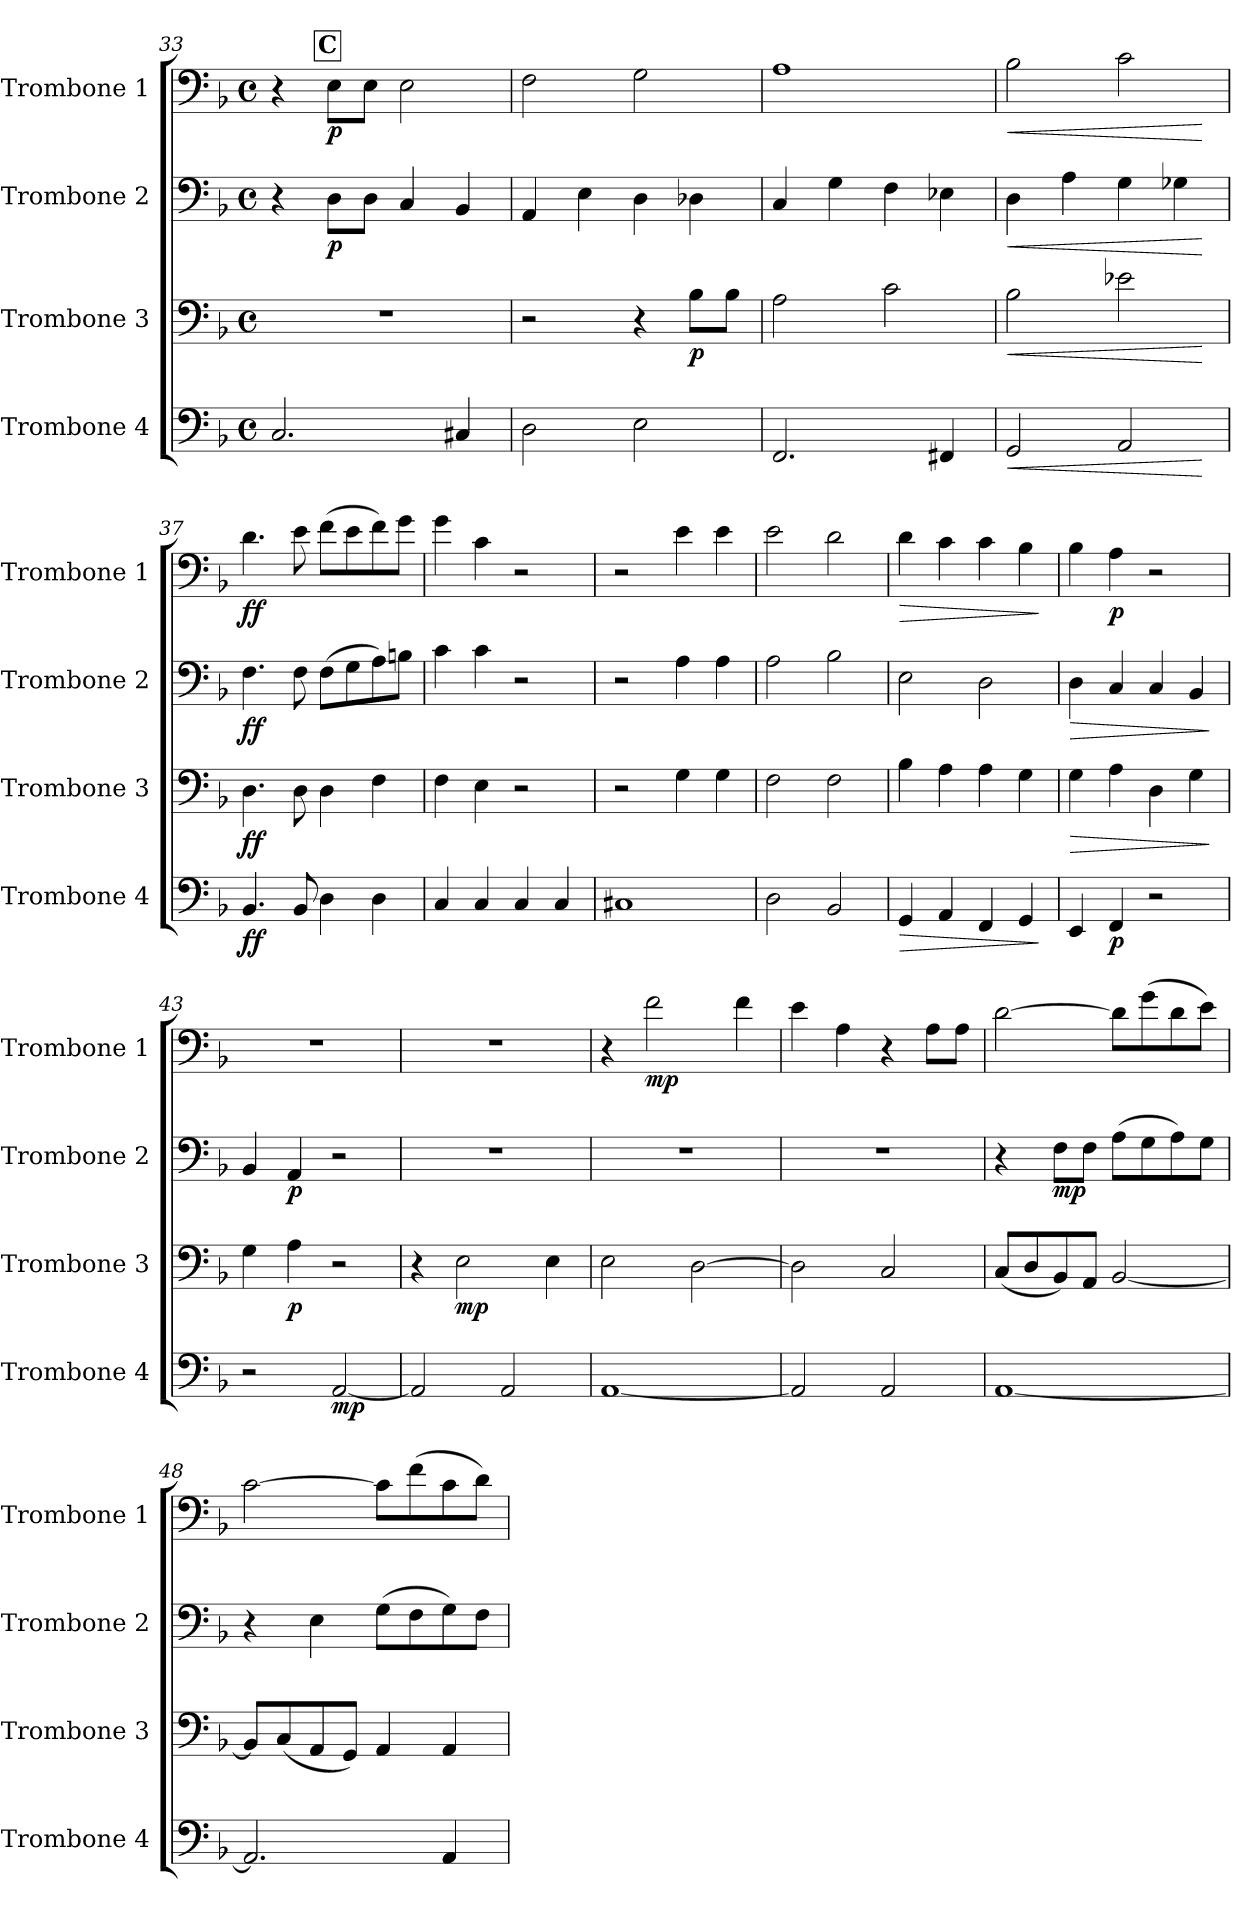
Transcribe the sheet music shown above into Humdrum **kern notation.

**kern	**dynam	**kern	**dynam	**kern	**dynam	**kern	**dynam
*part4	*part4	*part3	*part3	*part2	*part2	*part1	*part1
*staff4	*staff4	*staff3	*staff3	*staff2	*staff2	*staff1	*staff1
*I"Trombone 4	*	*I"Trombone 3	*	*I"Trombone 2	*	*I"Trombone 1	*
*I'Trombone 4	*	*I'Trombone 3	*	*I'Trombone 2	*	*I'Trombone 1	*
*clefF4	*	*clefF4	*	*clefF4	*	*clefF4	*
*k[b-]	*	*k[b-]	*	*k[b-]	*	*k[b-]	*
*M4/4	*	*M4/4	*	*M4/4	*	*M4/4	*
*met(c)	*	*met(c)	*	*met(c)	*	*met(c)	*
!!LO:REH:place=s1:a:B:fs=14:t=C:qo=1
=33	=33	=33	=33	=33	=33	=33	=33
2.C/	.	1r	.	4r	.	4r	.
!	!	!	!	!	!LO:DY:b	!	!LO:DY:b
.	.	.	.	8D\L	p	8E\L	p
.	.	.	.	8D\J	.	8E\J	.
.	.	.	.	4C/	.	2E\	.
4C#X/	.	.	.	4BB-/	.	.	.
=34	=34	=34	=34	=34	=34	=34	=34
2D\	.	2r	.	4AA/	.	2F\	.
.	.	.	.	4E\	.	.	.
2E\	.	4r	.	4D\	.	2G\	.
!	!	!	!LO:DY:b	!	!	!	!
.	.	8B-\L	p	4D-X\	.	.	.
.	.	8B-\J	.	.	.	.	.
=35	=35	=35	=35	=35	=35	=35	=35
2.FF/	.	2A\	.	4C/	.	1A	.
.	.	.	.	4G\	.	.	.
.	.	2c\	.	4F\	.	.	.
4FF#X/	.	.	.	4E-X\	.	.	.
=36	=36	=36	=36	=36	=36	=36	=36
!	!LO:HP:b	!	!LO:HP:b	!	!LO:HP:b	!	!LO:HP:b
2GG/	<	2B-\	<	4D\	<	2B-\	<
.	.	.	.	4A\	.	.	.
2AA/	.	2e-X\	.	4G\	.	2c\	.
.	.	.	.	4G-X\	.	.	.
.	[	.	[	.	[	.	[
!!LO:LB:g=z
=37	=37	=37	=37	=37	=37	=37	=37
!	!LO:DY:b	!	!LO:DY:b	!	!LO:DY:b	!	!LO:DY:b
4.BB-/	ff	4.D\	ff	4.F\	ff	4.d\	ff
8BB-/	.	8D\	.	8F\	.	8e\	.
4D\	.	4D\	.	(8F\L	.	(8f\L	.
.	.	.	.	8G\	.	8e\	.
4D\	.	4F\	.	8A\)	.	8f\)	.
.	.	.	.	8Bn\J	.	8g\J	.
=38	=38	=38	=38	=38	=38	=38	=38
4C/	.	4F\	.	4c\	.	4g\	.
4C/	.	4E\	.	4c\	.	4c\	.
4C/	.	2r	.	2r	.	2r	.
4C/	.	.	.	.	.	.	.
=39	=39	=39	=39	=39	=39	=39	=39
1C#X	.	2r	.	2r	.	2r	.
.	.	4G\	.	4A\	.	4e\	.
.	.	4G\	.	4A\	.	4e\	.
=40	=40	=40	=40	=40	=40	=40	=40
2D\	.	2F\	.	2A\	.	2e\	.
2BB-/	.	2F\	.	2B-\	.	2d\	.
=41	=41	=41	=41	=41	=41	=41	=41
!	!LO:HP:b	!	!	!	!	!	!LO:HP:b
4GG/	>	4B-\	.	2E\	.	4d\	>
4AA/	.	4A\	.	.	.	4c\	.
4FF/	.	4A\	.	2D\	.	4c\	.
4GG/	.	4G\	.	.	.	4B-\	.
.	]	.	.	.	.	.	]
=42	=42	=42	=42	=42	=42	=42	=42
!	!	!	!LO:HP:b	!	!LO:HP:b	!	!
4EE/	.	4G\	>	4D\	>	4B-\	.
!	!LO:DY:b	!	!	!	!	!	!LO:DY:b
4FF/	p	4A\	.	4C/	.	4A\	p
2r	.	4D\	.	4C/	.	2r	.
.	.	4G\	.	4BB-/	.	.	.
.	.	.	]	.	]	.	.
=43	=43	=43	=43	=43	=43	=43	=43
2r	.	4G\	.	4BB-/	.	1r	.
!	!	!	!LO:DY:b	!	!LO:DY:b	!	!
.	.	4A\	p	4AA/	p	.	.
!	!LO:DY:b	!	!	!	!	!	!
[2AA/	mp	2r	.	2r	.	.	.
!!LO:LB:g=z
=44	=44	=44	=44	=44	=44	=44	=44
2AA/]	.	4r	.	1r	.	1r	.
!	!	!	!LO:DY:b	!	!	!	!
.	.	2E\	mp	.	.	.	.
2AA/	.	.	.	.	.	.	.
.	.	4E\	.	.	.	.	.
=45	=45	=45	=45	=45	=45	=45	=45
[1AA	.	2E\	.	1r	.	4r	.
!	!	!	!	!	!	!	!LO:DY:b
.	.	.	.	.	.	2f\	mp
.	.	[2D\	.	.	.	.	.
.	.	.	.	.	.	4f\	.
=46	=46	=46	=46	=46	=46	=46	=46
2AA/]	.	2D\]	.	1r	.	4e\	.
.	.	.	.	.	.	4A\	.
2AA/	.	2C/	.	.	.	4r	.
.	.	.	.	.	.	8A\L	.
.	.	.	.	.	.	8A\J	.
=47	=47	=47	=47	=47	=47	=47	=47
[1AA	.	(8C/L	.	4r	.	[2d\	.
.	.	8D/	.	.	.	.	.
!	!	!	!	!	!LO:DY:b	!	!
.	.	8BB-/)	.	8F\L	mp	.	.
.	.	8AA/J	.	8F\J	.	.	.
.	.	[2BB-/	.	(8A\L	.	8d\L]	.
.	.	.	.	8G\	.	(8g\	.
.	.	.	.	8A\)	.	8d\	.
.	.	.	.	8G\J	.	8e\J)	.
=48	=48	=48	=48	=48	=48	=48	=48
2.AA/]	.	8BB-/L]	.	4r	.	[2c\	.
.	.	(8C/	.	.	.	.	.
.	.	8AA/	.	4E\	.	.	.
.	.	8GG/J)	.	.	.	.	.
.	.	4AA/	.	(8G\L	.	8c\L]	.
.	.	.	.	8F\	.	(8f\	.
4AA/	.	4AA/	.	8G\)	.	8c\	.
.	.	.	.	8F\J	.	8d\J)	.
=	=	=	=	=	=	=	=
*-	*-	*-	*-	*-	*-	*-	*-
